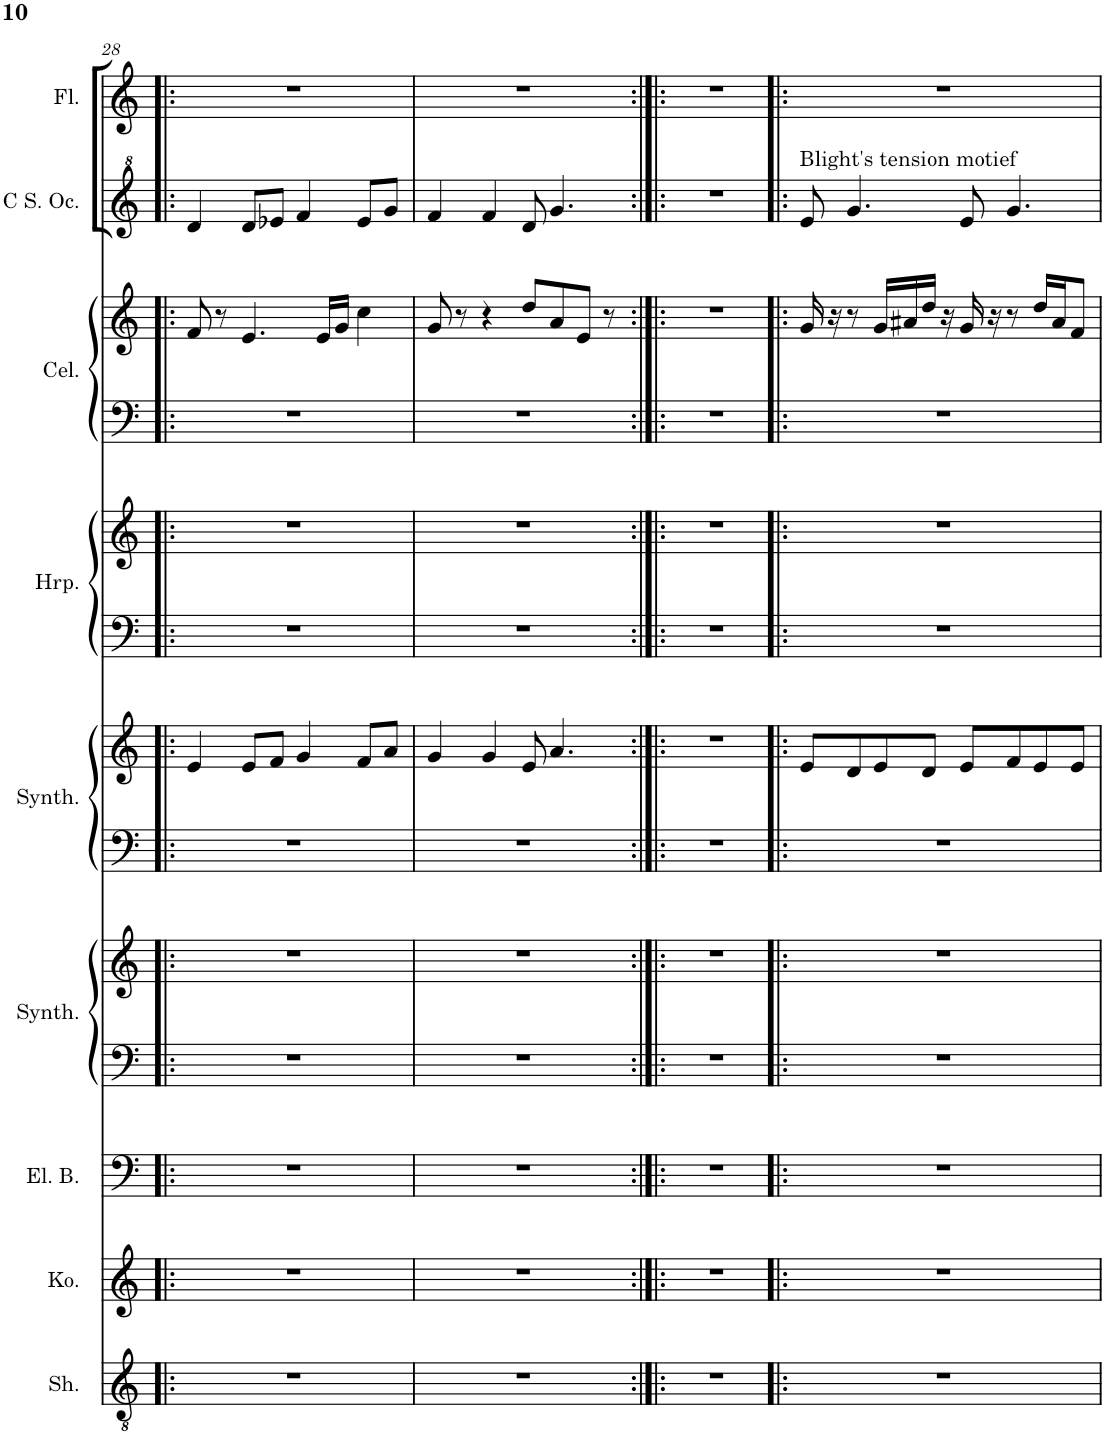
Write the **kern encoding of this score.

**kern	**kern	**kern	**kern	**kern	**kern	**kern	**kern	**kern	**kern	**kern	**kern	**kern
*part9	*part8	*part7	*part6	*part6	*part5	*part5	*part4	*part4	*part3	*part3	*part2	*part1
*staff13	*staff12	*staff11	*staff10	*staff9	*staff8	*staff7	*staff6	*staff5	*staff4	*staff3	*staff2	*staff1
*I"Shamisen	*I"Koto	*I"5-str. Electric Bass	*I"Square Synthesizer	*	*I"Crystal Synthesizer	*	*I"Harp	*	*I"Celesta	*	*I"C Soprano Ocarina	*I"Flute
*I'Sh.	*I'Ko.	*I'El. B.	*I'Synth.	*	*I'Synth.	*	*I'Hrp.	*	*I'Cel.	*	*I'C S. Oc.	*I'Fl.
!!LO:PB:g=z
*clefGv2	*clefG2	*clefF4	*clefF4	*clefG2	*clefF4	*clefG2	*clefF4	*clefG2	*clefF4	*clefG2	*clefG^2	*clefG2
*	*	*Trd7c12	*	*	*	*	*	*	*Trd-7c-12	*Trd-7c-12	*	*
*k[]	*k[]	*k[]	*k[]	*k[]	*k[]	*k[]	*k[]	*k[]	*k[]	*k[]	*k[]	*k[]
*M4/4	*M4/4	*M4/4	*M4/4	*M4/4	*M4/4	*M4/4	*M4/4	*M4/4	*M4/4	*M4/4	*M4/4	*M4/4
=28!|:	=28!|:	=28!|:	=28!|:	=28!|:	=28!|:	=28!|:	=28!|:	=28!|:	=28!|:	=28!|:	=28!|:	=28!|:
1r	1r	1r	1r	1r	1r	4e/	1r	1r	1r	8f/	4dd/	1r
.	.	.	.	.	.	.	.	.	.	8r	.	.
.	.	.	.	.	.	8e/L	.	.	.	4.e/	8dd/L	.
.	.	.	.	.	.	8f/J	.	.	.	.	8ee-X/J	.
.	.	.	.	.	.	4g/	.	.	.	.	4ff/	.
.	.	.	.	.	.	.	.	.	.	16e/LL	.	.
.	.	.	.	.	.	.	.	.	.	16g/JJ	.	.
.	.	.	.	.	.	8f/L	.	.	.	4cc\	8ee-/L	.
.	.	.	.	.	.	8a/J	.	.	.	.	8gg/J	.
=29	=29	=29	=29	=29	=29	=29	=29	=29	=29	=29	=29	=29
1r	1r	1r	1r	1r	1r	4g/	1r	1r	1r	8g/	4ff/	1r
.	.	.	.	.	.	.	.	.	.	8r	.	.
.	.	.	.	.	.	4g/	.	.	.	4r	4ff/	.
.	.	.	.	.	.	8e/	.	.	.	8dd/L	8dd/	.
.	.	.	.	.	.	4.a/	.	.	.	8a/	4.gg/	.
.	.	.	.	.	.	.	.	.	.	8e/J	.	.
.	.	.	.	.	.	.	.	.	.	8r	.	.
=30:|!|:	=30:|!|:	=30:|!|:	=30:|!|:	=30:|!|:	=30:|!|:	=30:|!|:	=30:|!|:	=30:|!|:	=30:|!|:	=30:|!|:	=30:|!|:	=30:|!|:
1r	1r	1r	1r	1r	1r	1r	1r	1r	1r	1r	1r	1r
=31!|:	=31!|:	=31!|:	=31!|:	=31!|:	=31!|:	=31!|:	=31!|:	=31!|:	=31!|:	=31!|:	=31!|:	=31!|:
!	!	!	!	!	!	!	!	!	!	!	!LO:TX:a:t=Blight's tension motief	!
1r	1r	1r	1r	1r	1r	8e/L	1r	1r	1r	16g/	8ee/	1r
.	.	.	.	.	.	.	.	.	.	16r	.	.
.	.	.	.	.	.	8d/	.	.	.	8r	4.gg/	.
.	.	.	.	.	.	8e/	.	.	.	16g/LL	.	.
.	.	.	.	.	.	.	.	.	.	16a#X/	.	.
.	.	.	.	.	.	8d/J	.	.	.	16dd/JJ	.	.
.	.	.	.	.	.	.	.	.	.	16r	.	.
.	.	.	.	.	.	8e/L	.	.	.	16g/	8ee/	.
.	.	.	.	.	.	.	.	.	.	16r	.	.
.	.	.	.	.	.	8f/	.	.	.	8r	4.gg/	.
.	.	.	.	.	.	8e/	.	.	.	16dd/LL	.	.
.	.	.	.	.	.	.	.	.	.	16a#/J	.	.
.	.	.	.	.	.	8e/J	.	.	.	8f/J	.	.
=	=	=	=	=	=	=	=	=	=	=	=	=
*-	*-	*-	*-	*-	*-	*-	*-	*-	*-	*-	*-	*-
